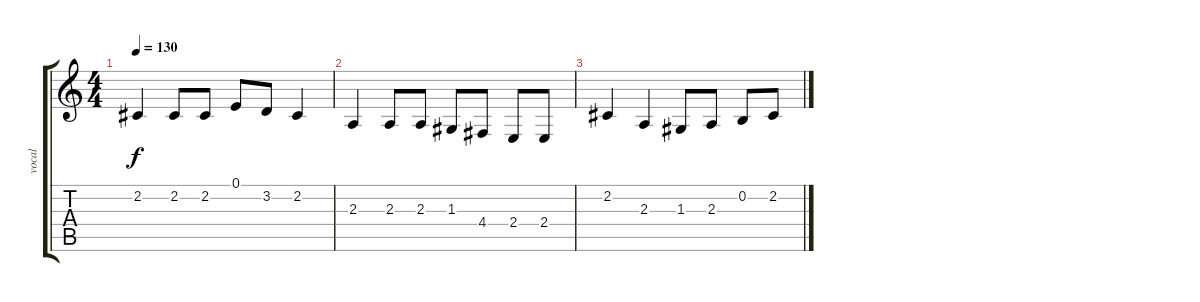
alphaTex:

\track ("vocal" "vocal") {instrument lead6voice}
\staff {score tabs}
\tuning (E4 B3 G3 D3 A2 E2) {hide}
\ts (4 4)
\tempo 130
\clef g2
\ks c
2.2.4{dy f volume 4} 2.2.8 2.2.8 0.1.8 3.2.8 2.2.4 |
2.3.4{volume 0} 2.3.8 2.3.8 1.3.8 4.4.8 2.4.8 2.4.8 |
2.2.4 2.3.4 1.3.8 2.3.8 0.2.8 2.2.8
